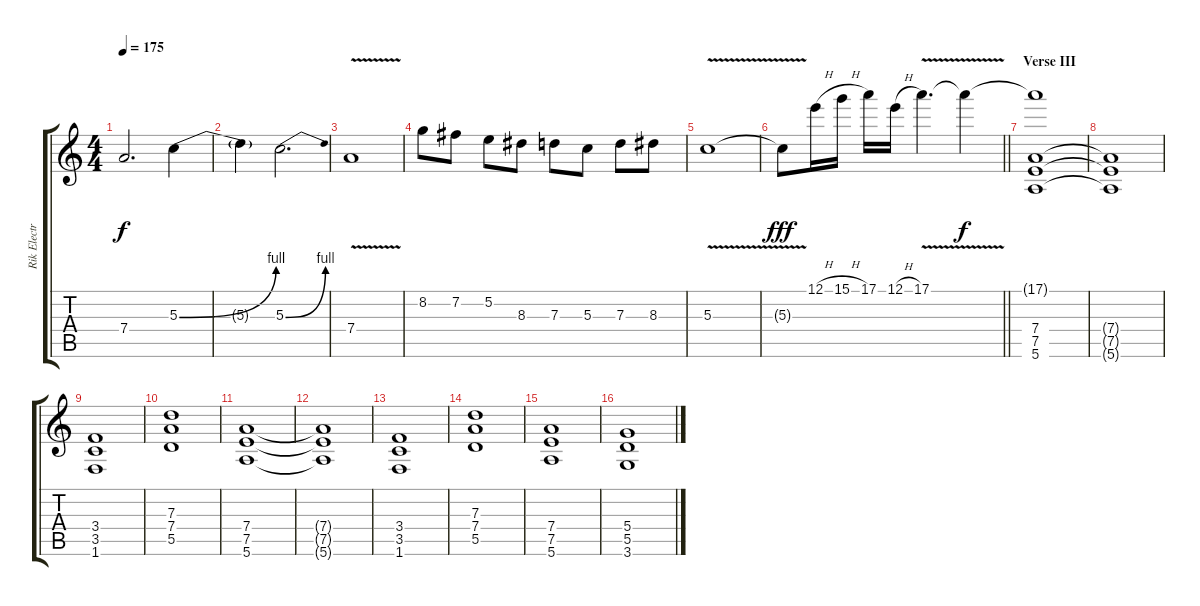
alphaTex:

\track ("Rik Electric (Rhythm)" "Rik Electr") {instrument distortionguitar}
\staff {score tabs}
\tuning (E4 B3 G3 D3 A2 E2) {hide}
\ts (4 4)
\tempo 175
\clef g2
\ks c
7.4.2{d dy f} 5.3{be (bend 0 0 60 4)}.4 |
5.3{t}.4 5.3{be (bend 0 0 60 4)}.2{d} |
7.4{v}.1 |
8.2.8 7.2.8 5.2.8 8.3.8 7.3.8 5.3.8 7.3.8 8.3.8 |
5.3{v}.1 |
\barLineRight lightlight
5.3{t}.8{dy fff} 12.1{h}.16 15.1{h}.16 17.1.16 12.1{h}.16 17.1{v}.4{d} 17.1{t}.4{dy f} |
\section ("" "Verse III")
(17.1{t} 7.4 7.5 5.6).1 |
(7.4{t} 7.5{t} 5.6{t}).1 |
(3.4 3.5 1.6).1 |
(7.3 7.4 5.5).1 |
(7.4 7.5 5.6).1 |
(7.4{t} 7.5{t} 5.6{t}).1 |
(3.4 3.5 1.6).1 |
(7.3 7.4 5.5).1 |
(7.4 7.5 5.6).1 |
(5.4 5.5 3.6).1
